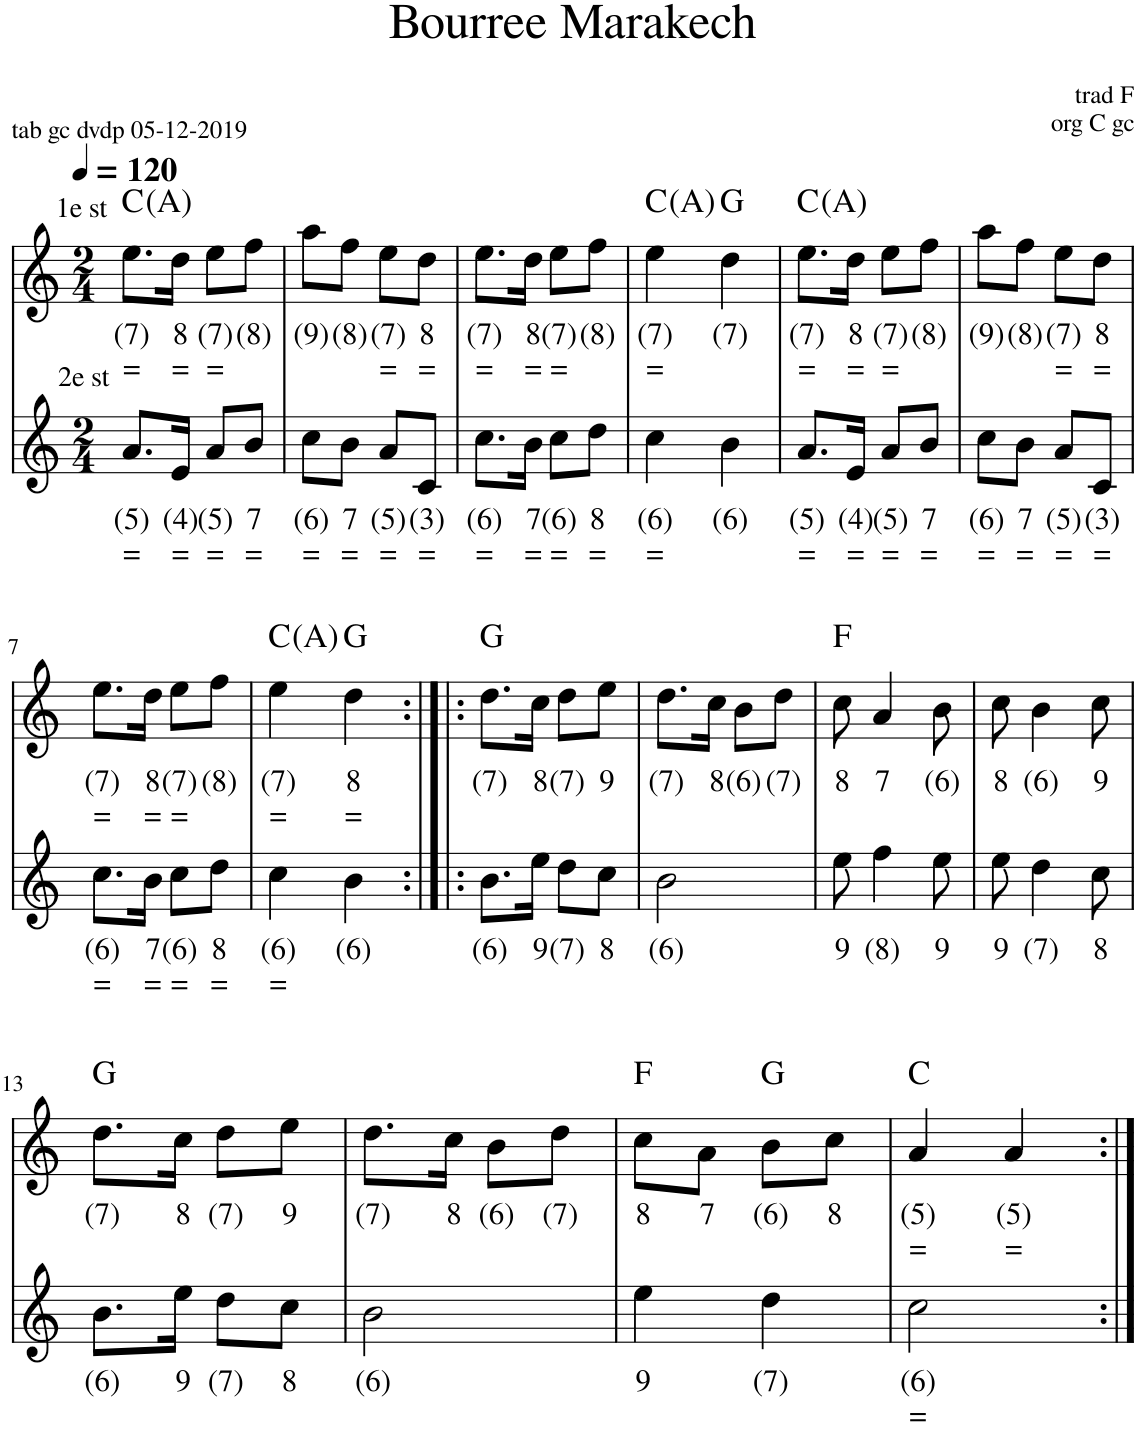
**kern	**text	**text	**kern	**text	**text	**harte
*part2	*part2	*part2	*part1	*part1	*part1	*part1
*staff2	*staff2	*staff2	*staff1	*staff1	*staff1	*
*I"Accordeon, Contrechant	*	*	*I"Accordeon, M�lodie	*	*	*
*I'Acc	*	*	*I'Acc	*	*	*
*clefG2	*	*	*clefG2	*	*	*
*k[]	*	*	*k[]	*	*	*
*M2/4	*	*	*M2/4	*	*	*
*MM120	*	*	*MM120	*	*	*
=1	=1	=1	=1	=1	=1	=1
!	!	!	!LO:TX:a:t=1e st	!	!	!
!LO:TX:a:t=2e st	!	!	!	!	!	!
!	!LO:LY:b	!LO:LY:b	!	!LO:LY:b	!LO:LY:b	!
8.a/L	(5)	=	8.ee\L	(7)	=	C:maj
!	!LO:LY:b	!LO:LY:b	!	!LO:LY:b	!LO:LY:b	!
16e/Jk	(4)	=	16dd\Jk	8	=	.
!	!LO:LY:b	!LO:LY:b	!	!LO:LY:b	!LO:LY:b	!
8a/L	(5)	=	8ee\L	(7)	=	.
!	!LO:LY:b	!LO:LY:b	!	!LO:LY:b	!	!
8b/J	7	=	8ff\J	(8)	.	.
=2	=2	=2	=2	=2	=2	=2
!	!LO:LY:b	!LO:LY:b	!	!LO:LY:b	!	!
8cc\L	(6)	=	8aa\L	(9)	.	.
!	!LO:LY:b	!LO:LY:b	!	!LO:LY:b	!	!
8b\J	7	=	8ff\J	(8)	.	.
!	!LO:LY:b	!LO:LY:b	!	!LO:LY:b	!LO:LY:b	!
8a/L	(5)	=	8ee\L	(7)	=	.
!	!LO:LY:b	!LO:LY:b	!	!LO:LY:b	!LO:LY:b	!
8c/J	(3)	=	8dd\J	8	=	.
=3	=3	=3	=3	=3	=3	=3
!	!LO:LY:b	!LO:LY:b	!	!LO:LY:b	!LO:LY:b	!
8.cc\L	(6)	=	8.ee\L	(7)	=	.
!	!LO:LY:b	!LO:LY:b	!	!LO:LY:b	!LO:LY:b	!
16b\Jk	7	=	16dd\Jk	8	=	.
!	!LO:LY:b	!LO:LY:b	!	!LO:LY:b	!LO:LY:b	!
8cc\L	(6)	=	8ee\L	(7)	=	.
!	!LO:LY:b	!LO:LY:b	!	!LO:LY:b	!	!
8dd\J	8	=	8ff\J	(8)	.	.
=4	=4	=4	=4	=4	=4	=4
!	!LO:LY:b	!LO:LY:b	!	!LO:LY:b	!LO:LY:b	!
4cc\	(6)	=	4ee\	(7)	=	C:maj
!	!LO:LY:b	!	!	!LO:LY:b	!	!
4b\	(6)	.	4dd\	(7)	.	G:maj
=5	=5	=5	=5	=5	=5	=5
!	!LO:LY:b	!LO:LY:b	!	!LO:LY:b	!LO:LY:b	!
8.a/L	(5)	=	8.ee\L	(7)	=	C:maj
!	!LO:LY:b	!LO:LY:b	!	!LO:LY:b	!LO:LY:b	!
16e/Jk	(4)	=	16dd\Jk	8	=	.
!	!LO:LY:b	!LO:LY:b	!	!LO:LY:b	!LO:LY:b	!
8a/L	(5)	=	8ee\L	(7)	=	.
!	!LO:LY:b	!LO:LY:b	!	!LO:LY:b	!	!
8b/J	7	=	8ff\J	(8)	.	.
=6	=6	=6	=6	=6	=6	=6
!	!LO:LY:b	!LO:LY:b	!	!LO:LY:b	!	!
8cc\L	(6)	=	8aa\L	(9)	.	.
!	!LO:LY:b	!LO:LY:b	!	!LO:LY:b	!	!
8b\J	7	=	8ff\J	(8)	.	.
!	!LO:LY:b	!LO:LY:b	!	!LO:LY:b	!LO:LY:b	!
8a/L	(5)	=	8ee\L	(7)	=	.
!	!LO:LY:b	!LO:LY:b	!	!LO:LY:b	!LO:LY:b	!
8c/J	(3)	=	8dd\J	8	=	.
!!LO:LB:g=z
=7	=7	=7	=7	=7	=7	=7
!	!LO:LY:b	!LO:LY:b	!	!LO:LY:b	!LO:LY:b	!
8.cc\L	(6)	=	8.ee\L	(7)	=	.
!	!LO:LY:b	!LO:LY:b	!	!LO:LY:b	!LO:LY:b	!
16b\Jk	7	=	16dd\Jk	8	=	.
!	!LO:LY:b	!LO:LY:b	!	!LO:LY:b	!LO:LY:b	!
8cc\L	(6)	=	8ee\L	(7)	=	.
!	!LO:LY:b	!LO:LY:b	!	!LO:LY:b	!	!
8dd\J	8	=	8ff\J	(8)	.	.
=8	=8	=8	=8	=8	=8	=8
!	!LO:LY:b	!LO:LY:b	!	!LO:LY:b	!LO:LY:b	!
4cc\	(6)	=	4ee\	(7)	=	C:maj
!	!LO:LY:b	!	!	!LO:LY:b	!LO:LY:b	!
4b\	(6)	.	4dd\	8	=	G:maj
=9:|!|:	=9:|!|:	=9:|!|:	=9:|!|:	=9:|!|:	=9:|!|:	=9:|!|:
!	!LO:LY:b	!	!	!LO:LY:b	!	!
8.b\L	(6)	.	8.dd\L	(7)	.	G:maj
!	!LO:LY:b	!	!	!LO:LY:b	!	!
16ee\Jk	9	.	16cc\Jk	8	.	.
!	!LO:LY:b	!	!	!LO:LY:b	!	!
8dd\L	(7)	.	8dd\L	(7)	.	.
!	!LO:LY:b	!	!	!LO:LY:b	!	!
8cc\J	8	.	8ee\J	9	.	.
=10	=10	=10	=10	=10	=10	=10
!	!LO:LY:b	!	!	!LO:LY:b	!	!
2b\	(6)	.	8.dd\L	(7)	.	.
!	!	!	!	!LO:LY:b	!	!
.	.	.	16cc\Jk	8	.	.
!	!	!	!	!LO:LY:b	!	!
.	.	.	8b\L	(6)	.	.
!	!	!	!	!LO:LY:b	!	!
.	.	.	8dd\J	(7)	.	.
=11	=11	=11	=11	=11	=11	=11
!	!LO:LY:b	!	!	!LO:LY:b	!	!
8ee\	9	.	8cc\	8	.	F:maj
!	!LO:LY:b	!	!	!LO:LY:b	!	!
4ff\	(8)	.	4a/	7	.	.
!	!LO:LY:b	!	!	!LO:LY:b	!	!
8ee\	9	.	8b\	(6)	.	.
=12	=12	=12	=12	=12	=12	=12
!	!LO:LY:b	!	!	!LO:LY:b	!	!
8ee\	9	.	8cc\	8	.	.
!	!LO:LY:b	!	!	!LO:LY:b	!	!
4dd\	(7)	.	4b\	(6)	.	.
!	!LO:LY:b	!	!	!LO:LY:b	!	!
8cc\	8	.	8cc\	9	.	.
!!LO:LB:g=z
=13	=13	=13	=13	=13	=13	=13
!	!LO:LY:b	!	!	!LO:LY:b	!	!
8.b\L	(6)	.	8.dd\L	(7)	.	G:maj
!	!LO:LY:b	!	!	!LO:LY:b	!	!
16ee\Jk	9	.	16cc\Jk	8	.	.
!	!LO:LY:b	!	!	!LO:LY:b	!	!
8dd\L	(7)	.	8dd\L	(7)	.	.
!	!LO:LY:b	!	!	!LO:LY:b	!	!
8cc\J	8	.	8ee\J	9	.	.
=14	=14	=14	=14	=14	=14	=14
!	!LO:LY:b	!	!	!LO:LY:b	!	!
2b\	(6)	.	8.dd\L	(7)	.	.
!	!	!	!	!LO:LY:b	!	!
.	.	.	16cc\Jk	8	.	.
!	!	!	!	!LO:LY:b	!	!
.	.	.	8b\L	(6)	.	.
!	!	!	!	!LO:LY:b	!	!
.	.	.	8dd\J	(7)	.	.
=15	=15	=15	=15	=15	=15	=15
!	!LO:LY:b	!	!	!LO:LY:b	!	!
4ee\	9	.	8cc\L	8	.	F:maj
!	!	!	!	!LO:LY:b	!	!
.	.	.	8a\J	7	.	.
!	!LO:LY:b	!	!	!LO:LY:b	!	!
4dd\	(7)	.	8b\L	(6)	.	G:maj
!	!	!	!	!LO:LY:b	!	!
.	.	.	8cc\J	8	.	.
=16	=16	=16	=16	=16	=16	=16
!	!LO:LY:b	!LO:LY:b	!	!LO:LY:b	!LO:LY:b	!
2cc\	(6)	=	4a/	(5)	=	C:maj
!	!	!	!	!LO:LY:b	!LO:LY:b	!
.	.	.	4a/	(5)	=	.
=:|!	=:|!	=:|!	=:|!	=:|!	=:|!	=:|!
*-	*-	*-	*-	*-	*-	*-
